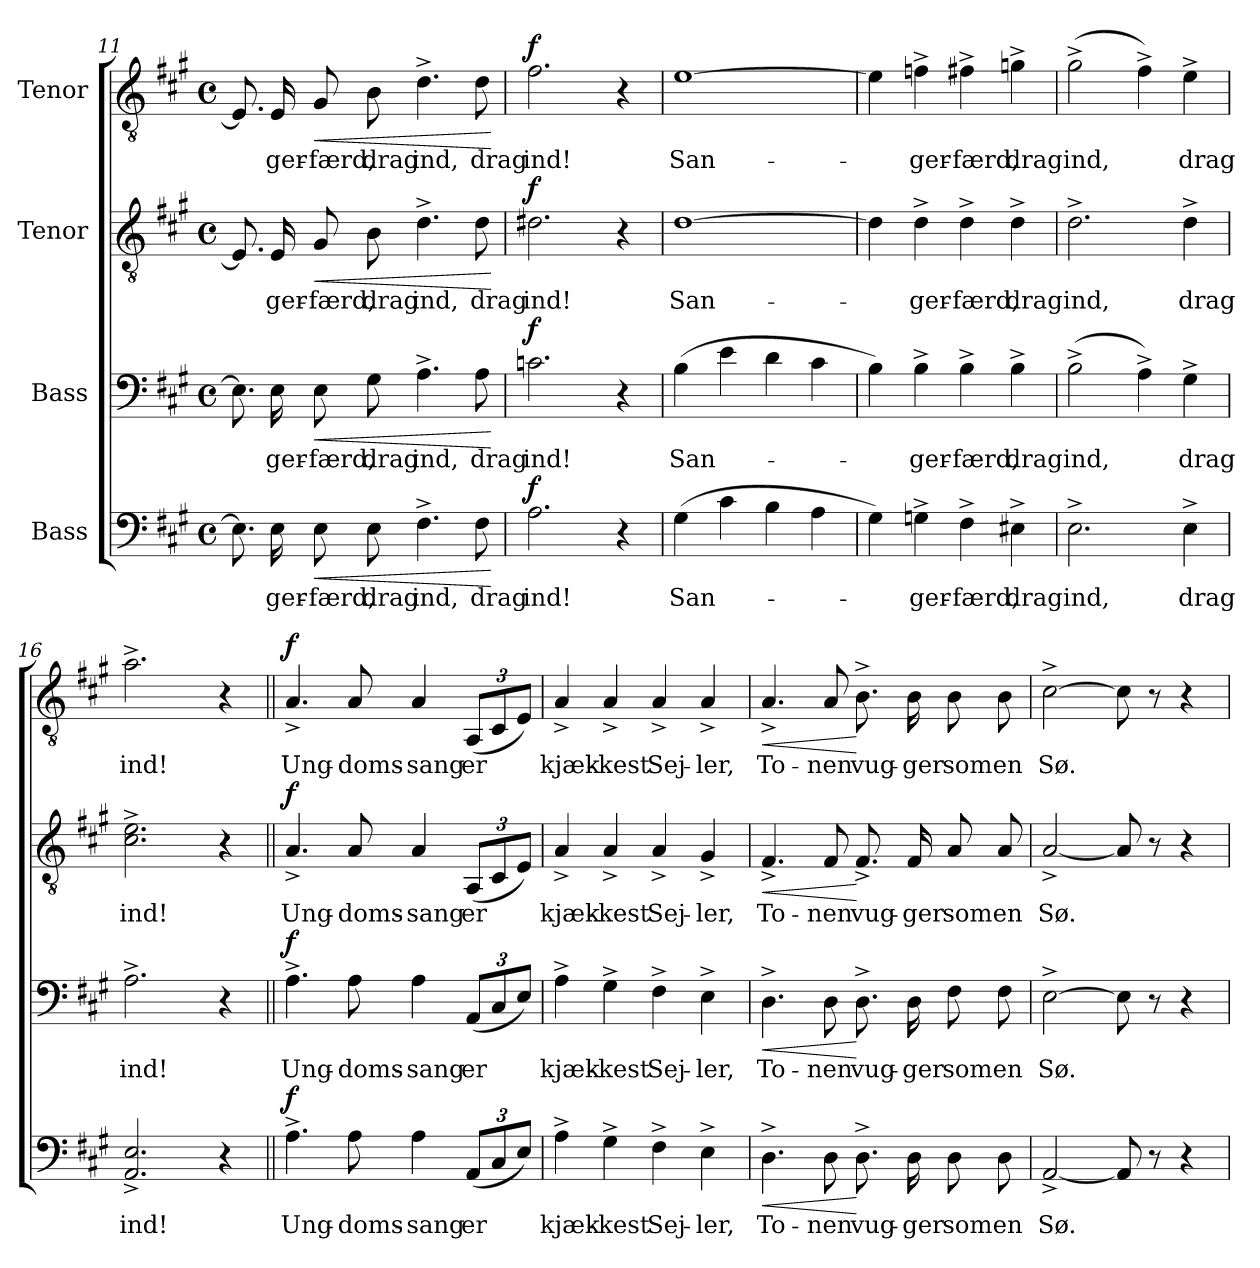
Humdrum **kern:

**kern	**text	**dynam	**kern	**text	**dynam	**kern	**text	**dynam	**kern	**text	**dynam
*part4	*part4	*part4	*part3	*part3	*part3	*part2	*part2	*part2	*part1	*part1	*part1
*staff4	*staff4	*staff4	*staff3	*staff3	*staff3	*staff2	*staff2	*staff2	*staff1	*staff1	*staff1
*I"Bass	*	*	*I"Bass	*	*	*I"Tenor	*	*	*I"Tenor	*	*
!!LO:LB:g=z
*clefF4	*	*	*clefF4	*	*	*clefGv2	*	*	*clefGv2	*	*
*k[f#c#g#]	*	*	*k[f#c#g#]	*	*	*k[f#c#g#]	*	*	*k[f#c#g#]	*	*
*M4/4	*	*	*M4/4	*	*	*M4/4	*	*	*M4/4	*	*
*met(c)	*	*	*met(c)	*	*	*met(c)	*	*	*met(c)	*	*
=11	=11	=11	=11	=11	=11	=11	=11	=11	=11	=11	=11
8.E\]	.	.	8.E\]	.	.	8.E/]	.	.	8.E/]	.	.
16E\	-ger-	.	16E\	-ger-	.	16E/	-ger-	.	16E/	-ger-	.
!	!	!LO:HP:b	!	!	!LO:HP:b	!	!	!LO:HP:b	!	!	!LO:HP:b
8E\	-færd,	<	8E\	-færd,	<	8G#/	-færd,	<	8G#/	-færd,	<
8E\	drag	.	8G#\	drag	.	8B\	drag	.	8B\	drag	.
4.F#^\	ind,	.	4.A^\	ind,	.	4.d^\	ind,	.	4.d^\	ind,	.
8F#\	drag	.	8A\	drag	.	8d\	drag	.	8d\	drag	.
.	.	[	.	.	[	.	.	[	.	.	[
=12	=12	=12	=12	=12	=12	=12	=12	=12	=12	=12	=12
!	!	!LO:DY:a	!	!	!LO:DY:a	!	!	!LO:DY:a	!	!	!LO:DY:a
2.A\	ind!	f	2.cn\	ind!	f	2.d#X\	ind!	f	2.f#\	ind!	f
4r	.	.	4r	.	.	4r	.	.	4r	.	.
=13	=13	=13	=13	=13	=13	=13	=13	=13	=13	=13	=13
(4G#\	San-	.	(4B\	San-	.	[1d	San-	.	[1e	San-	.
4c#\	.	.	4e\	.	.	.	.	.	.	.	.
4B\	.	.	4d\	.	.	.	.	.	.	.	.
4A\	.	.	4c#\	.	.	.	.	.	.	.	.
=14	=14	=14	=14	=14	=14	=14	=14	=14	=14	=14	=14
4G#\)	.	.	4B\)	.	.	4d\]	.	.	4e\]	.	.
4Gn^\	-ger-	.	4B^\	-ger-	.	4d^\	-ger-	.	4fn^\	-ger-	.
4F#^\	-færd,	.	4B^\	-færd,	.	4d^\	-færd,	.	4f#X^\	-færd,	.
4E#X^\	drag	.	4B^\	drag	.	4d^\	drag	.	4gn^\	drag	.
=15	=15	=15	=15	=15	=15	=15	=15	=15	=15	=15	=15
2.E^\	ind,	.	(2B^\	ind,	.	2.d^\	ind,	.	(2g#^\	ind,	.
.	.	.	4A^\)	.	.	.	.	.	4f#^\)	.	.
4E^\	drag	.	4G#^\	drag	.	4d^\	drag	.	4e^\	drag	.
=16	=16	=16	=16	=16	=16	=16	=16	=16	=16	=16	=16
2.AA/^ 2.E/^	ind!	.	2.A^\	ind!	.	2.c#\^ 2.e\^	ind!	.	2.a^\	ind!	.
4r	.	.	4r	.	.	4r	.	.	4r	.	.
!!LO:PB:g=z
=17||	=17||	=17||	=17||	=17||	=17||	=17||	=17||	=17||	=17||	=17||	=17||
!	!	!LO:DY:a	!	!	!LO:DY:a	!	!	!LO:DY:a	!	!	!LO:DY:a
4.A^\	Ung-	f	4.A^\	Ung-	f	4.A^/	Ung-	f	4.A^/	Ung-	f
8A\	-doms-	.	8A\	-doms-	.	8A/	-doms-	.	8A/	-doms-	.
4A\	-sang	.	4A\	-sang	.	4A/	-sang	.	4A/	-sang	.
*Xbrackettup	*	*	*Xbrackettup	*	*	*Xbrackettup	*	*	*Xbrackettup	*	*
(12AA/L	er	.	(12AA/L	er	.	(12AA/L	er	.	(12AA/L	er	.
12C#/	.	.	12C#/	.	.	12C#/	.	.	12C#/	.	.
12E/J)	.	.	12E/J)	.	.	12E/J)	.	.	12E/J)	.	.
=18	=18	=18	=18	=18	=18	=18	=18	=18	=18	=18	=18
4A^\	kjæk-	.	4A^\	kjæk-	.	4A^/	kjæk-	.	4A^/	kjæk-	.
4G#^\	-kest	.	4G#^\	-kest	.	4A^/	-kest	.	4A^/	-kest	.
4F#^\	Sej-	.	4F#^\	Sej-	.	4A^/	Sej-	.	4A^/	Sej-	.
4E^\	-ler,	.	4E^\	-ler,	.	4G#^/	-ler,	.	4A^/	-ler,	.
=19	=19	=19	=19	=19	=19	=19	=19	=19	=19	=19	=19
!	!	!LO:HP:b	!	!	!LO:HP:b	!	!	!LO:HP:b	!	!	!LO:HP:b
4.D^\	To-	<	4.D^\	To-	<	4.F#^/	To-	<	4.A^/	To-	<
8D\	-nen	.	8D\	-nen	.	8F#/	-nen	.	8A/	-nen	.
8.D^\	vug-	[	8.D^\	vug-	[	8.F#^/	vug-	[	8.B^\	vug-	[
16D\	-ger	.	16D\	-ger	.	16F#/	-ger	.	16B\	-ger	.
8D\	som	.	8F#\	som	.	8A/	som	.	8B\	som	.
8D\	en	.	8F#\	en	.	8A/	en	.	8B\	en	.
=20	=20	=20	=20	=20	=20	=20	=20	=20	=20	=20	=20
[2AA^/	Sø.	.	[2E^\	Sø.	.	[2A^/	Sø.	.	[2c#^\	Sø.	.
8AA/]	.	.	8E\]	.	.	8A/]	.	.	8c#\]	.	.
8r	.	.	8r	.	.	8r	.	.	8r	.	.
4r	.	.	4r	.	.	4r	.	.	4r	.	.
=	=	=	=	=	=	=	=	=	=	=	=
*-	*-	*-	*-	*-	*-	*-	*-	*-	*-	*-	*-
